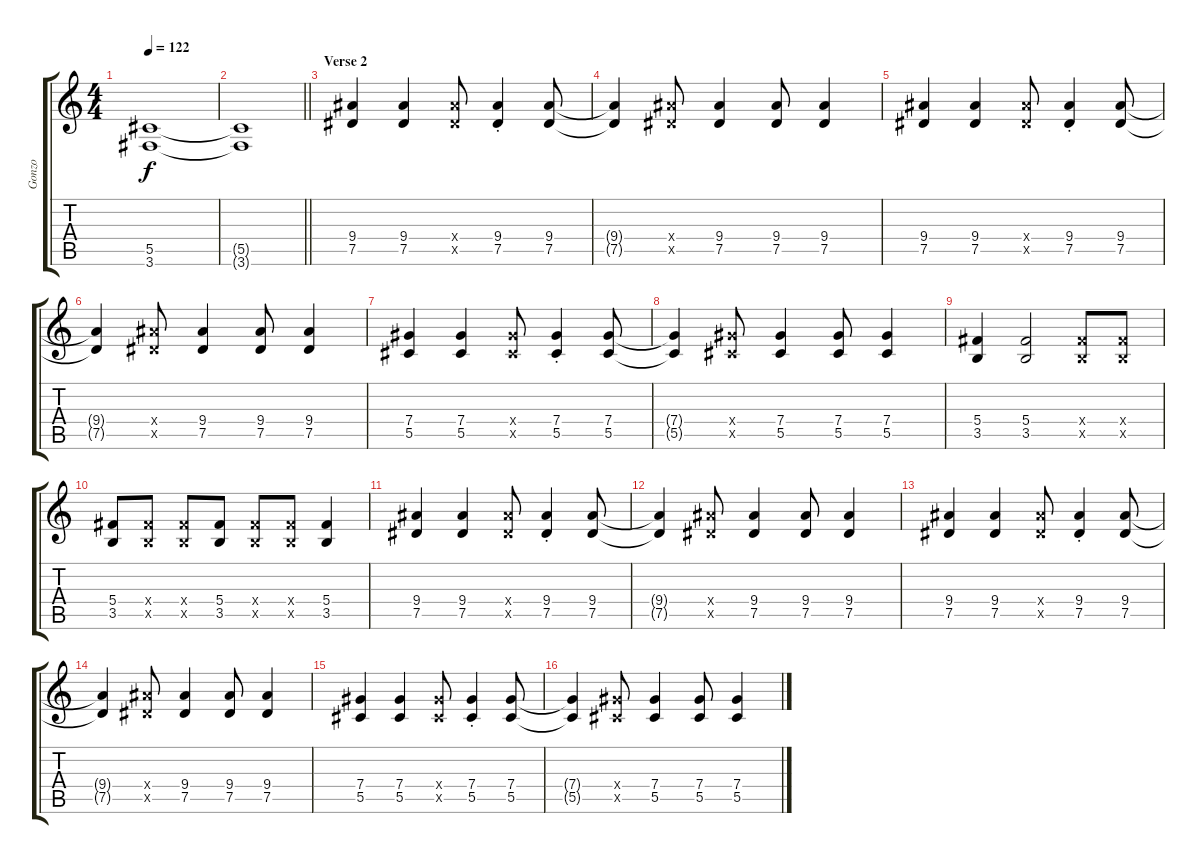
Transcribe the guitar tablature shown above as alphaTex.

\track ("Gonzo" "Gonzo") {instrument distortionguitar}
\staff {score tabs}
\tuning (Eb4 Bb3 Gb3 Db3 Ab2 Eb2) {hide}
\ts (4 4)
\tempo 122
\clef g2
\ks c
(5.5{t} 3.6{t}).1{dy f volume 0} |
\barLineRight lightlight
(5.5{t} 3.6{t}).1 |
\section ("" "Verse 2")
(9.4 7.5).4{volume 11} (9.4 7.5).4 (9.4{x} 7.5{x}).8 (9.4{st} 7.5{st}).4 (9.4 7.5).8 |
(9.4{t} 7.5{t}).4 (9.4{x} 7.5{x}).8 (9.4 7.5).4 (9.4 7.5).8 (9.4 7.5).4 |
(9.4 7.5).4 (9.4 7.5).4 (9.4{x} 7.5{x}).8 (9.4{st} 7.5{st}).4 (9.4 7.5).8 |
(9.4{t} 7.5{t}).4 (9.4{x} 7.5{x}).8 (9.4 7.5).4 (9.4 7.5).8 (9.4 7.5).4 |
(7.4 5.5).4 (7.4 5.5).4 (7.4{x} 5.5{x}).8 (7.4{st} 5.5{st}).4 (7.4 5.5).8 |
(7.4{t} 5.5{t}).4 (7.4{x} 5.5{x}).8 (7.4 5.5).4 (7.4 5.5).8 (7.4 5.5).4 |
(5.4 3.5).4 (5.4 3.5).2 (5.4{x} 3.5{x}).8 (5.4{x} 3.5{x}).8 |
(5.4 3.5).8 (5.4{x} 3.5{x}).8 (5.4{x} 3.5{x}).8 (5.4 3.5).8 (5.4{x} 3.5{x}).8 (5.4{x} 3.5{x}).8 (5.4 3.5).4 |
(9.4 7.5).4 (9.4 7.5).4 (9.4{x} 7.5{x}).8 (9.4{st} 7.5{st}).4 (9.4 7.5).8 |
(9.4{t} 7.5{t}).4 (9.4{x} 7.5{x}).8 (9.4 7.5).4 (9.4 7.5).8 (9.4 7.5).4 |
(9.4 7.5).4 (9.4 7.5).4 (9.4{x} 7.5{x}).8 (9.4{st} 7.5{st}).4 (9.4 7.5).8 |
(9.4{t} 7.5{t}).4 (9.4{x} 7.5{x}).8 (9.4 7.5).4 (9.4 7.5).8 (9.4 7.5).4 |
(7.4 5.5).4 (7.4 5.5).4 (7.4{x} 5.5{x}).8 (7.4{st} 5.5{st}).4 (7.4 5.5).8 |
(7.4{t} 5.5{t}).4 (7.4{x} 5.5{x}).8 (7.4 5.5).4 (7.4 5.5).8 (7.4 5.5).4
